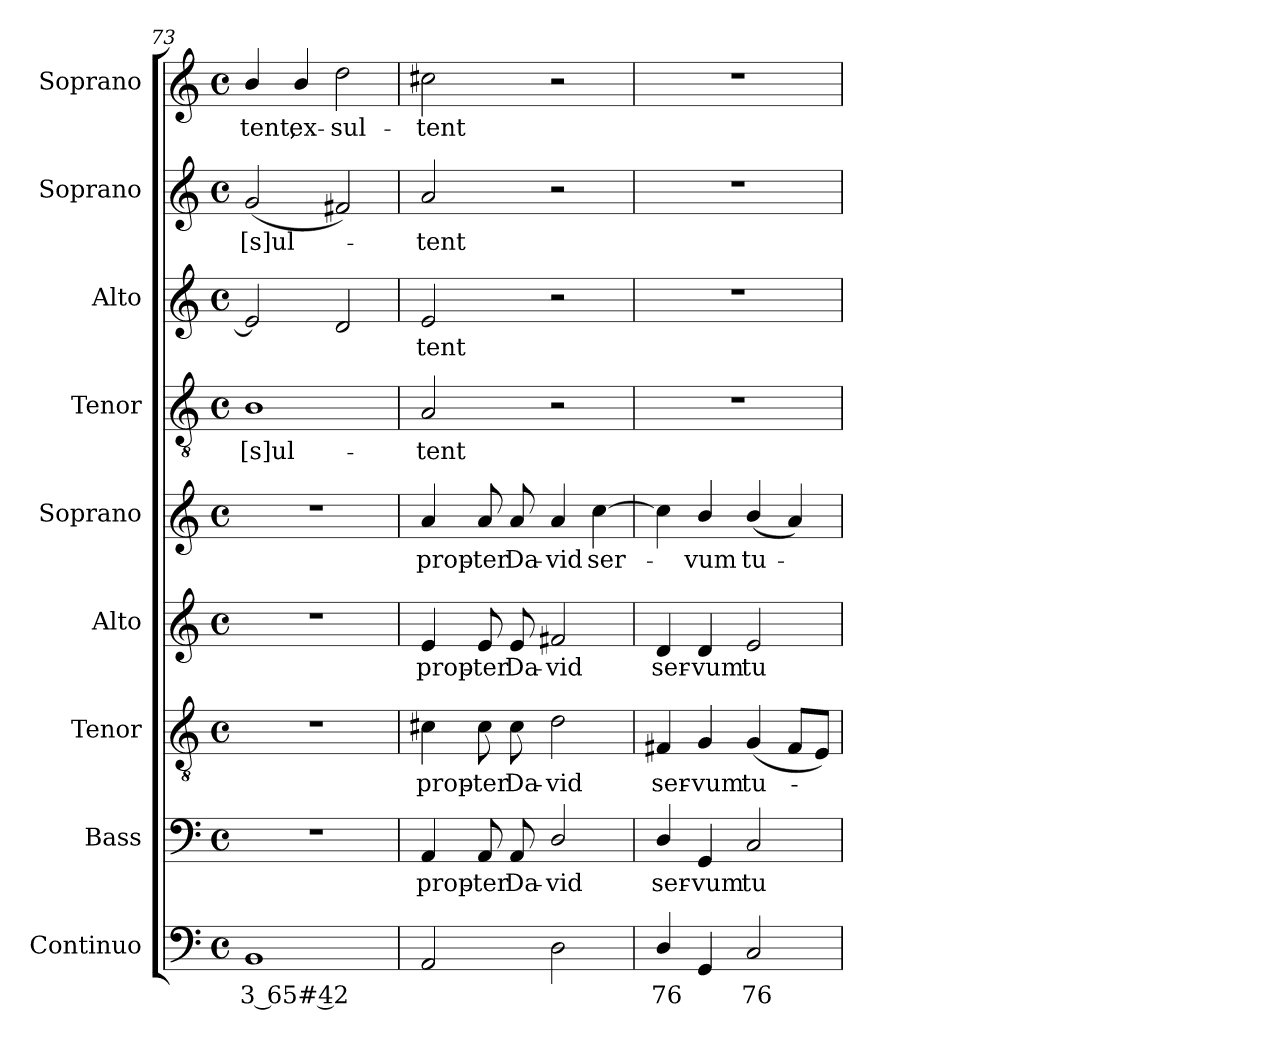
**kern	**text	**kern	**text	**kern	**text	**kern	**text	**kern	**text	**kern	**text	**kern	**text	**kern	**text	**kern	**text
*part9	*part9	*part8	*part8	*part7	*part7	*part6	*part6	*part5	*part5	*part4	*part4	*part3	*part3	*part2	*part2	*part1	*part1
*staff9	*staff9	*staff8	*staff8	*staff7	*staff7	*staff6	*staff6	*staff5	*staff5	*staff4	*staff4	*staff3	*staff3	*staff2	*staff2	*staff1	*staff1
*I"Continuo	*	*I"Bass	*	*I"Tenor	*	*I"Alto	*	*I"Soprano	*	*I"Tenor	*	*I"Alto	*	*I"Soprano	*	*I"Soprano	*
*I'Cont.	*	*I'B.	*	*I'T.	*	*I'A.	*	*I'S.	*	*I'T.	*	*I'A.	*	*I'S.	*	*I'S.	*
*clefF4	*	*clefF4	*	*clefGv2	*	*clefG2	*	*clefG2	*	*clefGv2	*	*clefG2	*	*clefG2	*	*clefG2	*
*	*	*	*	*ITrd7c12	*	*	*	*	*	*ITrd7c12	*	*	*	*	*	*	*
*k[]	*	*k[]	*	*k[]	*	*k[]	*	*k[]	*	*k[]	*	*k[]	*	*k[]	*	*k[]	*
*C:	*	*C:	*	*C:	*	*C:	*	*C:	*	*C:	*	*C:	*	*C:	*	*C:	*
*M4/4	*	*M4/4	*	*M4/4	*	*M4/4	*	*M4/4	*	*M4/4	*	*M4/4	*	*M4/4	*	*M4/4	*
*met(c)	*	*met(c)	*	*met(c)	*	*met(c)	*	*met(c)	*	*met(c)	*	*met(c)	*	*met(c)	*	*met(c)	*
=73	=73	=73	=73	=73	=73	=73	=73	=73	=73	=73	=73	=73	=73	=73	=73	=73	=73
!	!LO:LY:b:color=#000000	!	!	!	!	!	!	!	!	!	!	!	!	!	!	!	!
!	!	!	!	!	!	!	!	!	!	!	!LO:LY:b:color=#000000	!	!	!	!	!	!
!	!	!	!	!	!	!	!	!	!	!	!	!	!	!	!LO:LY:b:color=#000000	!	!
!	!	!	!	!	!	!	!	!	!	!	!	!	!	!	!	!	!LO:LY:b:color=#000000
1BBi	3 65# 42	1r	.	1r	.	1r	.	1r	.	1BBi	-[s]ul-	2ei/]	.	(2gi/	-[s]ul-	4bi/	-tent,
!	!	!	!	!	!	!	!	!	!	!	!	!	!	!	!	!	!LO:LY:b:color=#000000
.	.	.	.	.	.	.	.	.	.	.	.	.	.	.	.	4bi/	ex-
!	!	!	!	!	!	!	!	!	!	!	!	!	!	!	!	!	!LO:LY:b:color=#000000
.	.	.	.	.	.	.	.	.	.	.	.	2di/	.	2f#Xi/)	.	2ddi\	-sul-
=74	=74	=74	=74	=74	=74	=74	=74	=74	=74	=74	=74	=74	=74	=74	=74	=74	=74
!	!	!	!LO:LY:b:color=#000000	!	!	!	!	!	!	!	!	!	!	!	!	!	!
!	!	!	!	!	!LO:LY:b:color=#000000	!	!	!	!	!	!	!	!	!	!	!	!
!	!	!	!	!	!	!	!LO:LY:b:color=#000000	!	!	!	!	!	!	!	!	!	!
!	!	!	!	!	!	!	!	!	!LO:LY:b:color=#000000	!	!	!	!	!	!	!	!
!	!	!	!	!	!	!	!	!	!	!	!LO:LY:b:color=#000000	!	!	!	!	!	!
!	!	!	!	!	!	!	!	!	!	!	!	!	!LO:LY:b:color=#000000	!	!	!	!
!	!	!	!	!	!	!	!	!	!	!	!	!	!	!	!LO:LY:b:color=#000000	!	!
!	!	!	!	!	!	!	!	!	!	!	!	!	!	!	!	!	!LO:LY:b:color=#000000
2AAi/	.	4AAi/	prop-	4C#Xi\	prop-	4ei/	prop-	4ai/	prop-	2AAi/	-tent	2ei/	-tent	2ai/	-tent	2cc#Xi\	-tent
!	!	!	!LO:LY:b:color=#000000	!	!	!	!	!	!	!	!	!	!	!	!	!	!
!	!	!	!	!	!LO:LY:b:color=#000000	!	!	!	!	!	!	!	!	!	!	!	!
!	!	!	!	!	!	!	!LO:LY:b:color=#000000	!	!	!	!	!	!	!	!	!	!
!	!	!	!	!	!	!	!	!	!LO:LY:b:color=#000000	!	!	!	!	!	!	!	!
.	.	8AAi/	-ter	8C#i\	-ter	8ei/	-ter	8ai/	-ter	.	.	.	.	.	.	.	.
!	!	!	!LO:LY:b:color=#000000	!	!	!	!	!	!	!	!	!	!	!	!	!	!
!	!	!	!	!	!LO:LY:b:color=#000000	!	!	!	!	!	!	!	!	!	!	!	!
!	!	!	!	!	!	!	!LO:LY:b:color=#000000	!	!	!	!	!	!	!	!	!	!
!	!	!	!	!	!	!	!	!	!LO:LY:b:color=#000000	!	!	!	!	!	!	!	!
.	.	8AAi/	Da-	8C#i\	Da-	8ei/	Da-	8ai/	Da-	.	.	.	.	.	.	.	.
!	!	!	!LO:LY:b:color=#000000	!	!	!	!	!	!	!	!	!	!	!	!	!	!
!	!	!	!	!	!LO:LY:b:color=#000000	!	!	!	!	!	!	!	!	!	!	!	!
!	!	!	!	!	!	!	!LO:LY:b:color=#000000	!	!	!	!	!	!	!	!	!	!
!	!	!	!	!	!	!	!	!	!LO:LY:b:color=#000000	!	!	!	!	!	!	!	!
2Di\	.	2Di/	-vid	2Di\	-vid	2f#Xi/	-vid	4ai/	-vid	2r	.	2r	.	2r	.	2r	.
!	!	!	!	!	!	!	!	!	!LO:LY:b:color=#000000	!	!	!	!	!	!	!	!
.	.	.	.	.	.	.	.	[4cci\	ser-	.	.	.	.	.	.	.	.
=75	=75	=75	=75	=75	=75	=75	=75	=75	=75	=75	=75	=75	=75	=75	=75	=75	=75
!	!LO:LY:b:color=#000000	!	!	!	!	!	!	!	!	!	!	!	!	!	!	!	!
!	!	!	!LO:LY:b:color=#000000	!	!	!	!	!	!	!	!	!	!	!	!	!	!
!	!	!	!	!	!LO:LY:b:color=#000000	!	!	!	!	!	!	!	!	!	!	!	!
!	!	!	!	!	!	!	!LO:LY:b:color=#000000	!	!	!	!	!	!	!	!	!	!
4Di/	76	4Di/	ser-	4FF#Xi/	ser-	4di/	ser-	4cci\]	.	1r	.	1r	.	1r	.	1r	.
!	!	!	!LO:LY:b:color=#000000	!	!	!	!	!	!	!	!	!	!	!	!	!	!
!	!	!	!	!	!LO:LY:b:color=#000000	!	!	!	!	!	!	!	!	!	!	!	!
!	!	!	!	!	!	!	!LO:LY:b:color=#000000	!	!	!	!	!	!	!	!	!	!
!	!	!	!	!	!	!	!	!	!LO:LY:b:color=#000000	!	!	!	!	!	!	!	!
4GGi/	.	4GGi/	-vum	4GGi/	-vum	4di/	-vum	4bi/	-vum	.	.	.	.	.	.	.	.
!	!LO:LY:b:color=#000000	!	!	!	!	!	!	!	!	!	!	!	!	!	!	!	!
!	!	!	!LO:LY:b:color=#000000	!	!	!	!	!	!	!	!	!	!	!	!	!	!
!	!	!	!	!	!LO:LY:b:color=#000000	!	!	!	!	!	!	!	!	!	!	!	!
!	!	!	!	!	!	!	!LO:LY:b:color=#000000	!	!	!	!	!	!	!	!	!	!
!	!	!	!	!	!	!	!	!	!LO:LY:b:color=#000000	!	!	!	!	!	!	!	!
2Ci/	76	2Ci/	tu-	(4GGi/	tu-	2ei/	tu-	(4bi/	tu-	.	.	.	.	.	.	.	.
.	.	.	.	8FF#i/L	.	.	.	4ai/)	.	.	.	.	.	.	.	.	.
.	.	.	.	8EEi/J)	.	.	.	.	.	.	.	.	.	.	.	.	.
=	=	=	=	=	=	=	=	=	=	=	=	=	=	=	=	=	=
*-	*-	*-	*-	*-	*-	*-	*-	*-	*-	*-	*-	*-	*-	*-	*-	*-	*-
